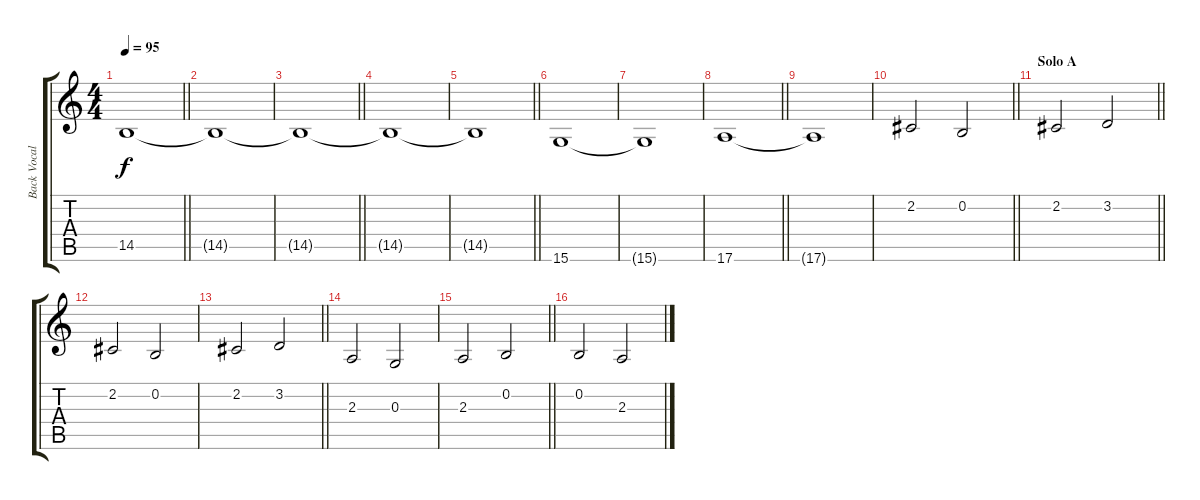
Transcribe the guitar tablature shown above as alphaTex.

\track ("Back Vocals (Michael Kiske / Amanda Somm" "Back Vocal") {instrument choiraahs}
\staff {score tabs}
\tuning (E4 B3 G3 D3 A2 E2) {hide}
\ts (4 4)
\tempo 95
\clef g2
\barLineRight lightlight
\ks c
14.5{t}.1{dy f} |
14.5{t}.1 |
\barLineRight lightlight
14.5{t}.1 |
14.5{t}.1 |
\barLineRight lightlight
14.5{t}.1 |
15.6.1 |
15.6{t}.1 |
\barLineRight lightlight
17.6.1 |
17.6{t}.1 |
\barLineRight lightlight
2.2.2 0.2.2 |
\section ("" "Solo A")
\barLineRight lightlight
2.2.2 3.2.2 |
2.2.2 0.2.2 |
\barLineRight lightlight
2.2.2 3.2.2 |
2.3.2 0.3.2 |
\barLineRight lightlight
2.3.2 0.2.2 |
0.2.2 2.3.2
